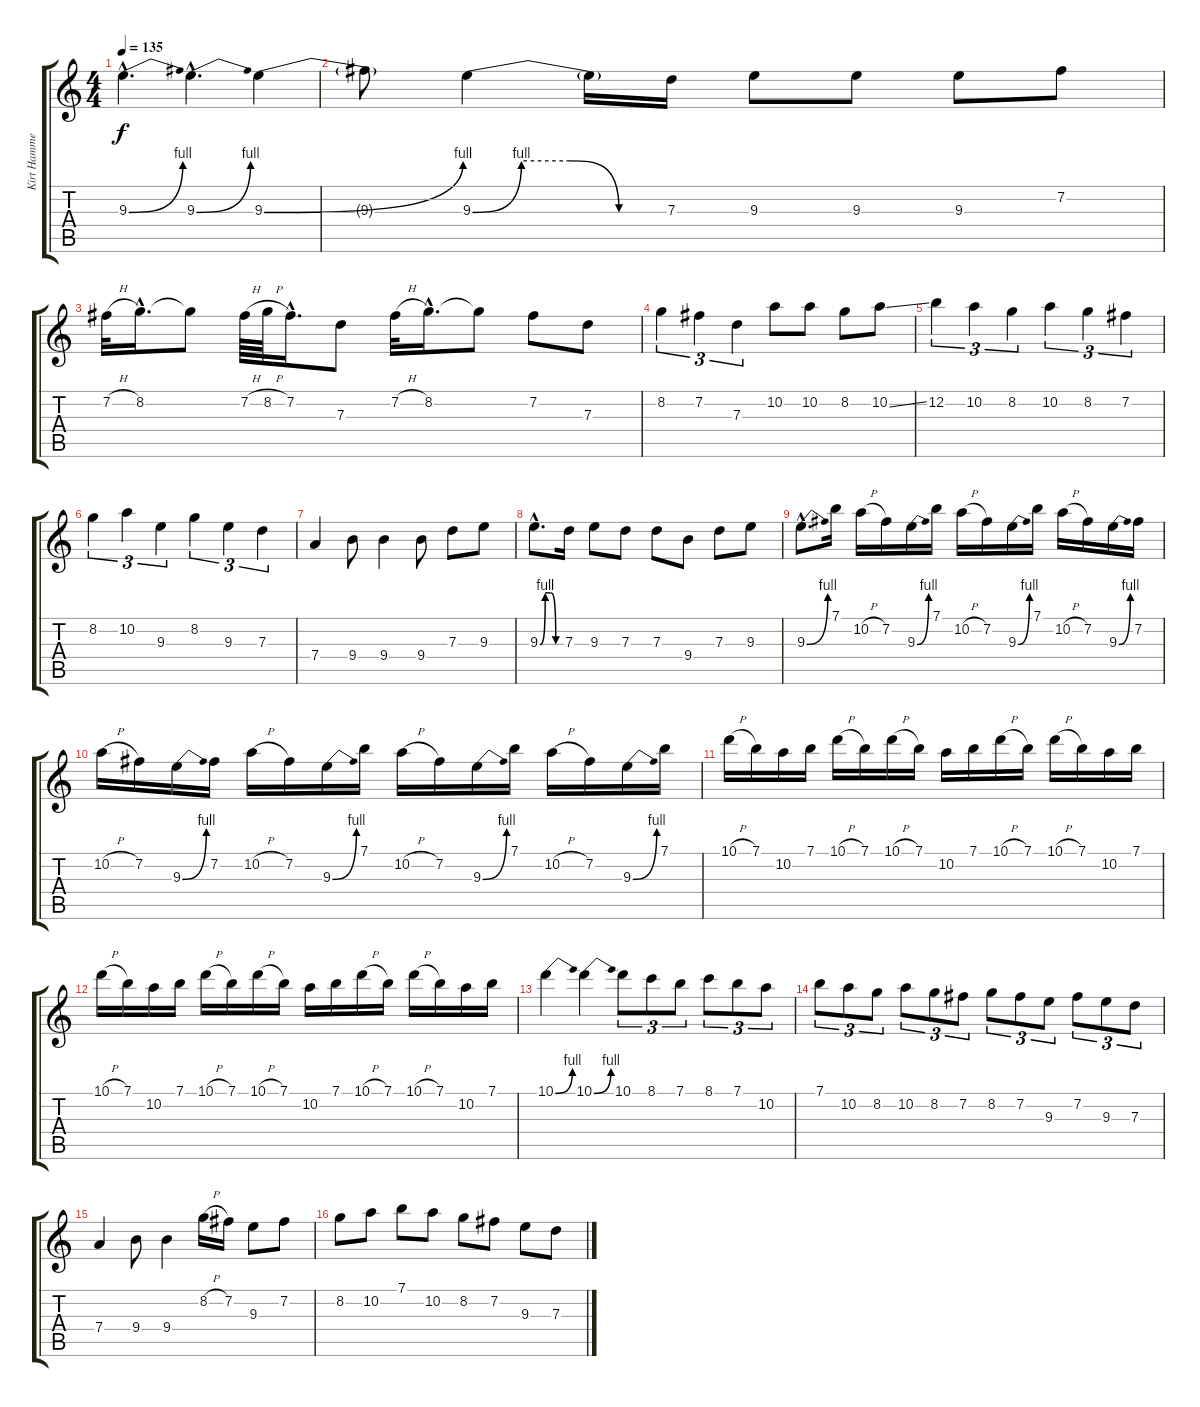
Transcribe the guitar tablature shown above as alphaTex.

\track ("Kirt Hammet (lead guitar)" "Kirt Hamme") {instrument electricguitarjazz}
\staff {score tabs}
\tuning (E4 B3 G3 D3 A2 E2) {hide}
\ts (4 4)
\tempo 135
\clef g2
\ks c
9.3{be (bend 0 0 60 4) hac}.4{d dy f} 9.3{be (bend 0 0 60 4) hac}.4{d} 9.3{be (bend 0 0 60 4)}.4 |
9.3{t}.8 9.3{be (custom 0 0 15 4 30 4 45 0 60 0)}.4 9.3{t}.16 7.3.16 9.3.8 9.3.8 9.3.8 7.2.8 |
7.2{h}.32 8.2{hac}.16{d} 8.2{t}.8 7.2{h}.64 8.2{h}.64 7.2{hac}.16{d} 7.3.8 7.2{h}.32 8.2{hac}.16{d} 8.2{t}.8 7.2.8 7.3.8 |
8.2.4{tu (3 2)} 7.2.4{tu (3 2)} 7.3.4{tu (3 2)} 10.2.8 10.2.8 8.2.8 10.2{ss}.8 |
12.2.4{tu (3 2)} 10.2.4{tu (3 2)} 8.2.4{tu (3 2)} 10.2.4{tu (3 2)} 8.2.4{tu (3 2)} 7.2.4{tu (3 2)} |
8.2.4{tu (3 2)} 10.2.4{tu (3 2)} 9.3.4{tu (3 2)} 8.2.4{tu (3 2)} 9.3.4{tu (3 2)} 7.3.4{tu (3 2)} |
7.4.4 9.4.8 9.4.4 9.4.8 7.3.8 9.3.8 |
9.3{be (custom 0 0 15 4 30 4 45 0 60 0) hac}.8{d} 7.3.16 9.3.8 7.3.8 7.3.8 9.4.8 7.3.8 9.3.8 |
9.3{be (bend 0 0 60 4) hac}.8{d} 7.1.16 10.2{h}.16 7.2.16 9.3{be (bend 0 0 60 4)}.16 7.1.16 10.2{h}.16 7.2.16 9.3{be (bend 0 0 60 4)}.16 7.1.16 10.2{h}.16 7.2.16 9.3{be (bend 0 0 60 4)}.16 7.2.16 |
10.2{h}.16 7.2.16 9.3{be (bend 0 0 60 4)}.16 7.2.16 10.2{h}.16 7.2.16 9.3{be (bend 0 0 60 4)}.16 7.1.16 10.2{h}.16 7.2.16 9.3{be (bend 0 0 60 4)}.16 7.1.16 10.2{h}.16 7.2.16 9.3{be (bend 0 0 60 4)}.16 7.1.16 |
10.1{h}.16 7.1.16 10.2.16 7.1.16 10.1{h}.16 7.1.16 10.1{h}.16 7.1.16 10.2.16 7.1.16 10.1{h}.16 7.1.16 10.1{h}.16 7.1.16 10.2.16 7.1.16 |
10.1{h}.16 7.1.16 10.2.16 7.1.16 10.1{h}.16 7.1.16 10.1{h}.16 7.1.16 10.2.16 7.1.16 10.1{h}.16 7.1.16 10.1{h}.16 7.1.16 10.2.16 7.1.16 |
10.1{be (bend 0 0 60 4)}.4 10.1{be (bend 0 0 60 4)}.4 10.1.8{tu (3 2)} 8.1.8{tu (3 2)} 7.1.8{tu (3 2)} 8.1.8{tu (3 2)} 7.1.8{tu (3 2)} 10.2.8{tu (3 2)} |
7.1.8{tu (3 2)} 10.2.8{tu (3 2)} 8.2.8{tu (3 2)} 10.2.8{tu (3 2)} 8.2.8{tu (3 2)} 7.2.8{tu (3 2)} 8.2.8{tu (3 2)} 7.2.8{tu (3 2)} 9.3.8{tu (3 2)} 7.2.8{tu (3 2)} 9.3.8{tu (3 2)} 7.3.8{tu (3 2)} |
7.4.4 9.4.8 9.4.4 8.2{h}.16 7.2.16 9.3.8 7.2.8 |
8.2.8 10.2.8 7.1.8 10.2.8 8.2.8 7.2.8 9.3.8 7.3.8
